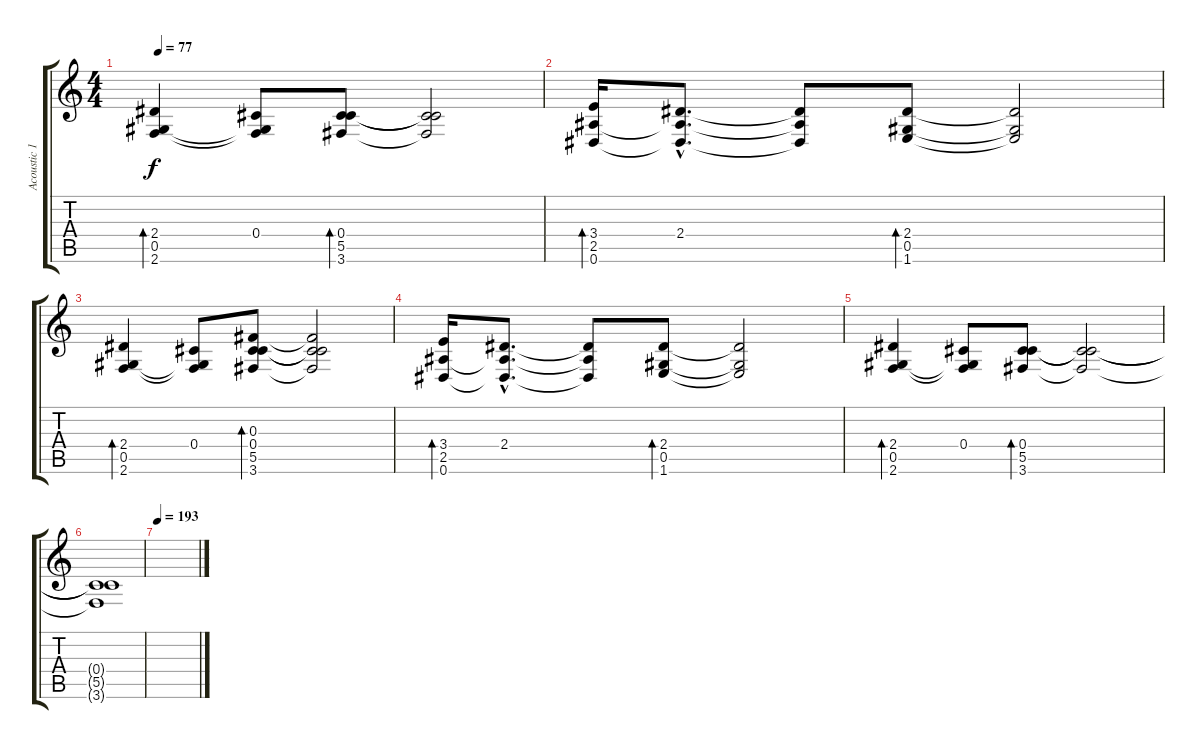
\track ("Acoustic 1" "Acoustic 1") {instrument acousticguitarsteel}
\staff {score tabs}
\tuning (Eb4 Bb3 Gb3 Db3 Ab2 Eb2) {hide}
\ts (4 4)
\tempo 77
\clef g2
\ks c
(2.4 0.5 2.6).4{bd 60 dy f} (0.4 0.5{t} 2.6{t}).8 (0.4 5.5 3.6).8{bd 60} (0.4{t} 5.5{t} 3.6{t}).2 |
(3.4 2.5 0.6).16{bd 60} (2.4{hac} 2.5{hac t} 0.6{hac t}).8{d} (2.4{t} 2.5{t} 0.6{t}).8 (2.4 0.5 1.6).8{bd 60} (2.4{t} 0.5{t} 1.6{t}).2 |
(2.4 0.5 2.6).4{bd 60} (0.4 0.5{t} 2.6{t}).8 (0.3 0.4 5.5 3.6).8{bd 60} (0.3{t} 0.4{t} 5.5{t} 3.6{t}).2 |
(3.4 2.5 0.6).16{bd 60} (2.4{hac} 2.5{hac t} 0.6{hac t}).8{d} (2.4{t} 2.5{t} 0.6{t}).8 (2.4 0.5 1.6).8{bd 60} (2.4{t} 0.5{t} 1.6{t}).2 |
(2.4 0.5 2.6).4{bd 60} (0.4 0.5{t} 2.6{t}).8 (0.4 5.5 3.6).8{bd 60} (0.4{t} 5.5{t} 3.6{t}).2 |
(0.4{t} 5.5{t} 3.6{t}).1 |
\tempo 193
